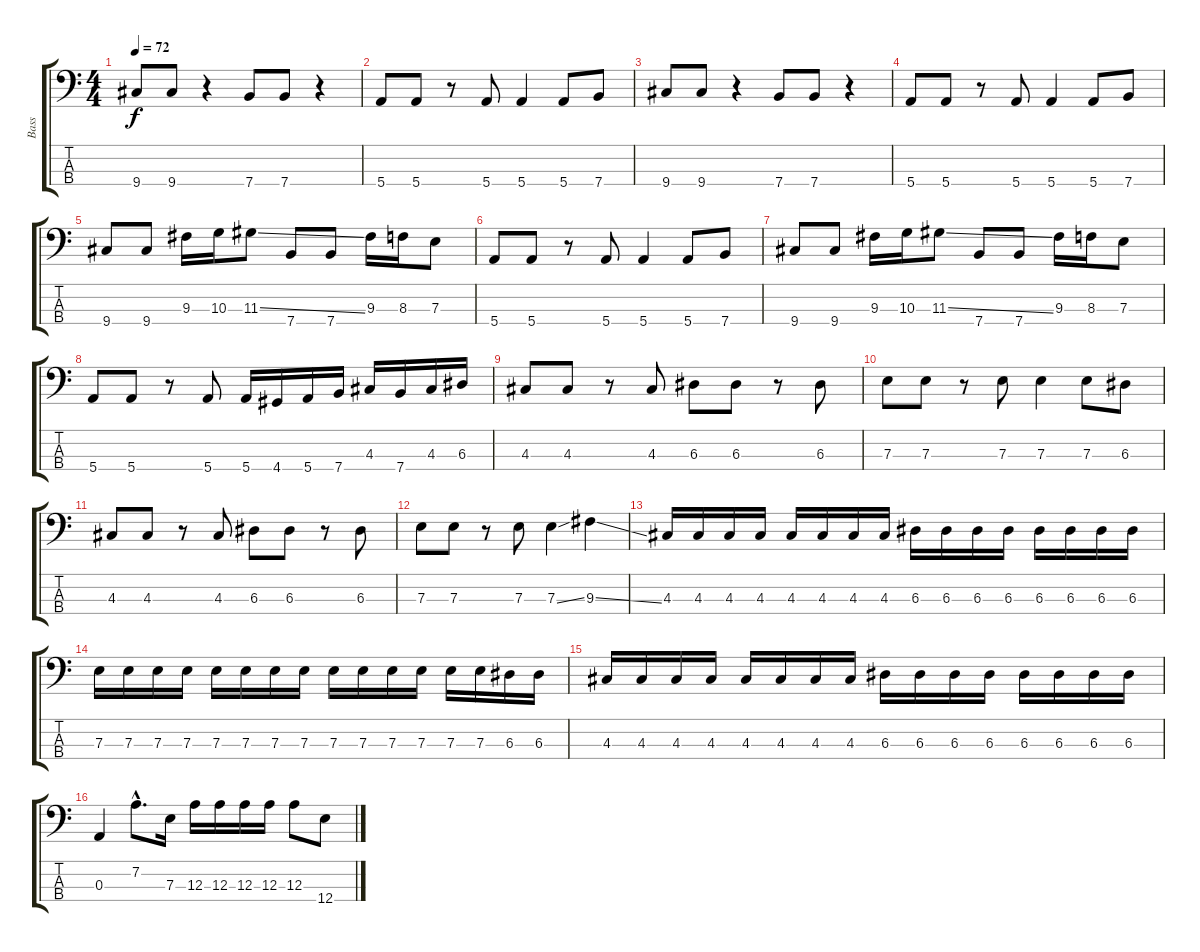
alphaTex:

\track ("Bass" "Bass") {instrument electricbasspick}
\staff {score tabs}
\tuning (G2 D2 A1 E1) {hide}
\ts (4 4)
\tempo 72
\clef f4
\ks c
9.4.8{dy f} 9.4.8 r.4 7.4.8 7.4.8 r.4 |
5.4.8 5.4.8 r.8 5.4.8 5.4.4 5.4.8 7.4.8 |
9.4.8 9.4.8 r.4 7.4.8 7.4.8 r.4 |
5.4.8 5.4.8 r.8 5.4.8 5.4.4 5.4.8 7.4.8 |
9.4.8 9.4.8 9.3.16 10.3.16 11.3{ss}.8 7.4.8 7.4.8 9.3.16 8.3.16 7.3.8 |
5.4.8 5.4.8 r.8 5.4.8 5.4.4 5.4.8 7.4.8 |
9.4.8 9.4.8 9.3.16 10.3.16 11.3{ss}.8 7.4.8 7.4.8 9.3.16 8.3.16 7.3.8 |
5.4.8 5.4.8 r.8 5.4.8 5.4.16 4.4.16 5.4.16 7.4.16 4.3.16 7.4.16 4.3.16 6.3.16 |
4.3.8 4.3.8 r.8 4.3.8 6.3.8 6.3.8 r.8 6.3.8 |
7.3.8 7.3.8 r.8 7.3.8 7.3.4 7.3.8 6.3.8 |
4.3.8 4.3.8 r.8 4.3.8 6.3.8 6.3.8 r.8 6.3.8 |
7.3.8 7.3.8 r.8 7.3.8 7.3{ss}.4 9.3{ss}.4 |
4.3.16 4.3.16 4.3.16 4.3.16 4.3.16 4.3.16 4.3.16 4.3.16 6.3.16 6.3.16 6.3.16 6.3.16 6.3.16 6.3.16 6.3.16 6.3.16 |
7.3.16 7.3.16 7.3.16 7.3.16 7.3.16 7.3.16 7.3.16 7.3.16 7.3.16 7.3.16 7.3.16 7.3.16 7.3.16 7.3.16 6.3.16 6.3.16 |
4.3.16 4.3.16 4.3.16 4.3.16 4.3.16 4.3.16 4.3.16 4.3.16 6.3.16 6.3.16 6.3.16 6.3.16 6.3.16 6.3.16 6.3.16 6.3.16 |
0.3.4 7.2{hac}.8{d} 7.3.16 12.3.16 12.3.16 12.3.16 12.3.16 12.3.8 12.4.8
